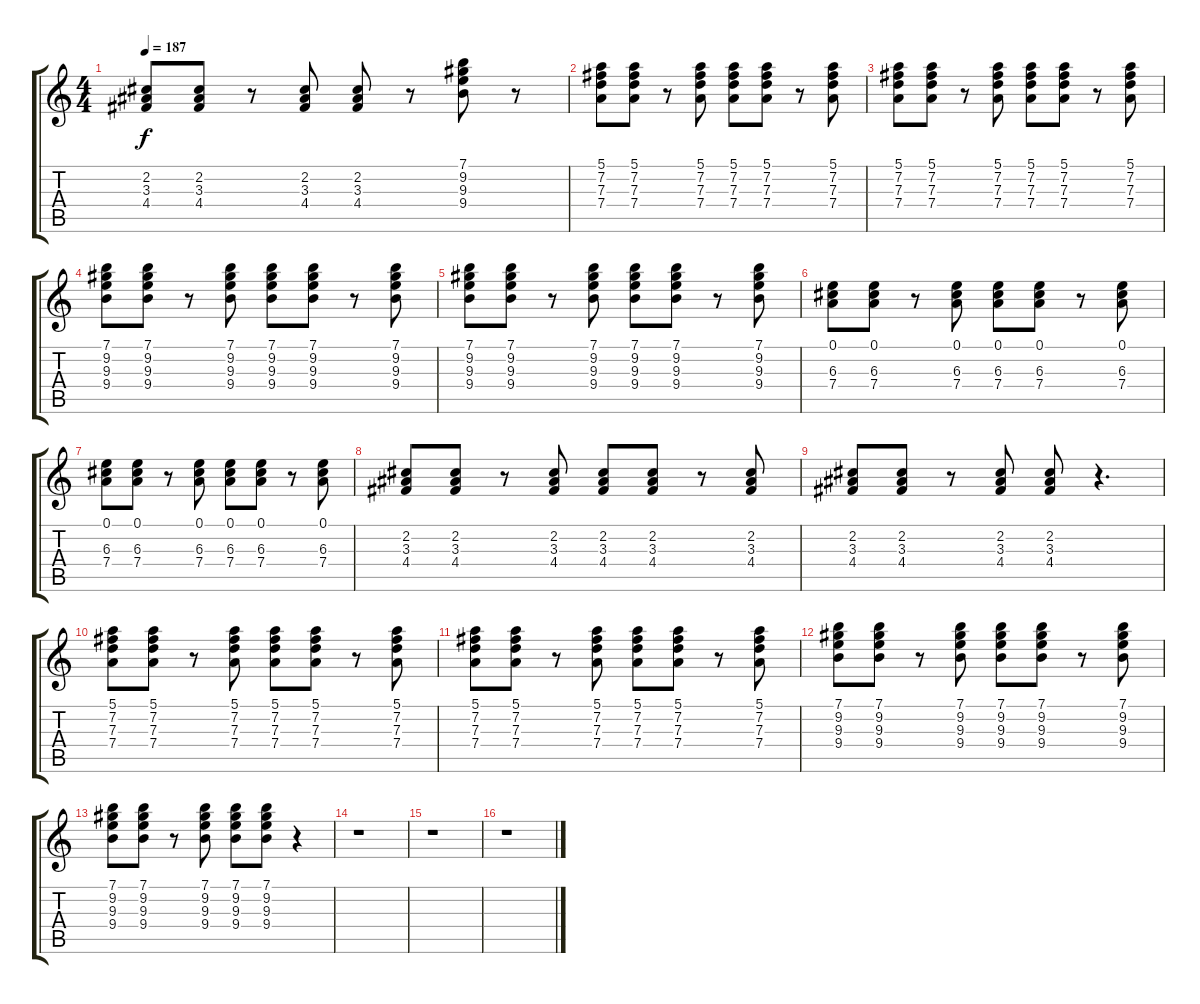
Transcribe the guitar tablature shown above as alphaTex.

\track "" {instrument electricguitarclean}
\staff {score tabs}
\tuning (E4 B3 G3 D3 A2 E2) {hide}
\ts (4 4)
\tempo 187
\clef g2
\ks c
(2.2 3.3 4.4).8{dy f} (2.2 3.3 4.4).8 r.8 (2.2 3.3 4.4).8 (2.2 3.3 4.4).8 r.8 (7.1 9.2 9.3 9.4).8 r.8 |
(5.1 7.2 7.3 7.4).8 (5.1 7.2 7.3 7.4).8 r.8 (5.1 7.2 7.3 7.4).8 (5.1 7.2 7.3 7.4).8 (5.1 7.2 7.3 7.4).8 r.8 (5.1 7.2 7.3 7.4).8 |
(5.1 7.2 7.3 7.4).8 (5.1 7.2 7.3 7.4).8 r.8 (5.1 7.2 7.3 7.4).8 (5.1 7.2 7.3 7.4).8 (5.1 7.2 7.3 7.4).8 r.8 (5.1 7.2 7.3 7.4).8 |
(7.1 9.2 9.3 9.4).8 (7.1 9.2 9.3 9.4).8 r.8 (7.1 9.2 9.3 9.4).8 (7.1 9.2 9.3 9.4).8 (7.1 9.2 9.3 9.4).8 r.8 (7.1 9.2 9.3 9.4).8 |
(7.1 9.2 9.3 9.4).8 (7.1 9.2 9.3 9.4).8 r.8 (7.1 9.2 9.3 9.4).8 (7.1 9.2 9.3 9.4).8 (7.1 9.2 9.3 9.4).8 r.8 (7.1 9.2 9.3 9.4).8 |
(0.1 6.3 7.4).8 (0.1 6.3 7.4).8 r.8 (0.1 6.3 7.4).8 (0.1 6.3 7.4).8 (0.1 6.3 7.4).8 r.8 (0.1 6.3 7.4).8 |
(0.1 6.3 7.4).8 (0.1 6.3 7.4).8 r.8 (0.1 6.3 7.4).8 (0.1 6.3 7.4).8 (0.1 6.3 7.4).8 r.8 (0.1 6.3 7.4).8 |
(2.2 3.3 4.4).8 (2.2 3.3 4.4).8 r.8 (2.2 3.3 4.4).8 (2.2 3.3 4.4).8 (2.2 3.3 4.4).8 r.8 (2.2 3.3 4.4).8 |
(2.2 3.3 4.4).8 (2.2 3.3 4.4).8 r.8 (2.2 3.3 4.4).8 (2.2 3.3 4.4).8 r.4{d} |
(5.1 7.2 7.3 7.4).8 (5.1 7.2 7.3 7.4).8 r.8 (5.1 7.2 7.3 7.4).8 (5.1 7.2 7.3 7.4).8 (5.1 7.2 7.3 7.4).8 r.8 (5.1 7.2 7.3 7.4).8 |
(5.1 7.2 7.3 7.4).8 (5.1 7.2 7.3 7.4).8 r.8 (5.1 7.2 7.3 7.4).8 (5.1 7.2 7.3 7.4).8 (5.1 7.2 7.3 7.4).8 r.8 (5.1 7.2 7.3 7.4).8 |
(7.1 9.2 9.3 9.4).8 (7.1 9.2 9.3 9.4).8 r.8 (7.1 9.2 9.3 9.4).8 (7.1 9.2 9.3 9.4).8 (7.1 9.2 9.3 9.4).8 r.8 (7.1 9.2 9.3 9.4).8 |
(7.1 9.2 9.3 9.4).8 (7.1 9.2 9.3 9.4).8 r.8 (7.1 9.2 9.3 9.4).8 (7.1 9.2 9.3 9.4).8 (7.1 9.2 9.3 9.4).8 r.4 |
r.1 |
r.1 |
r.1
